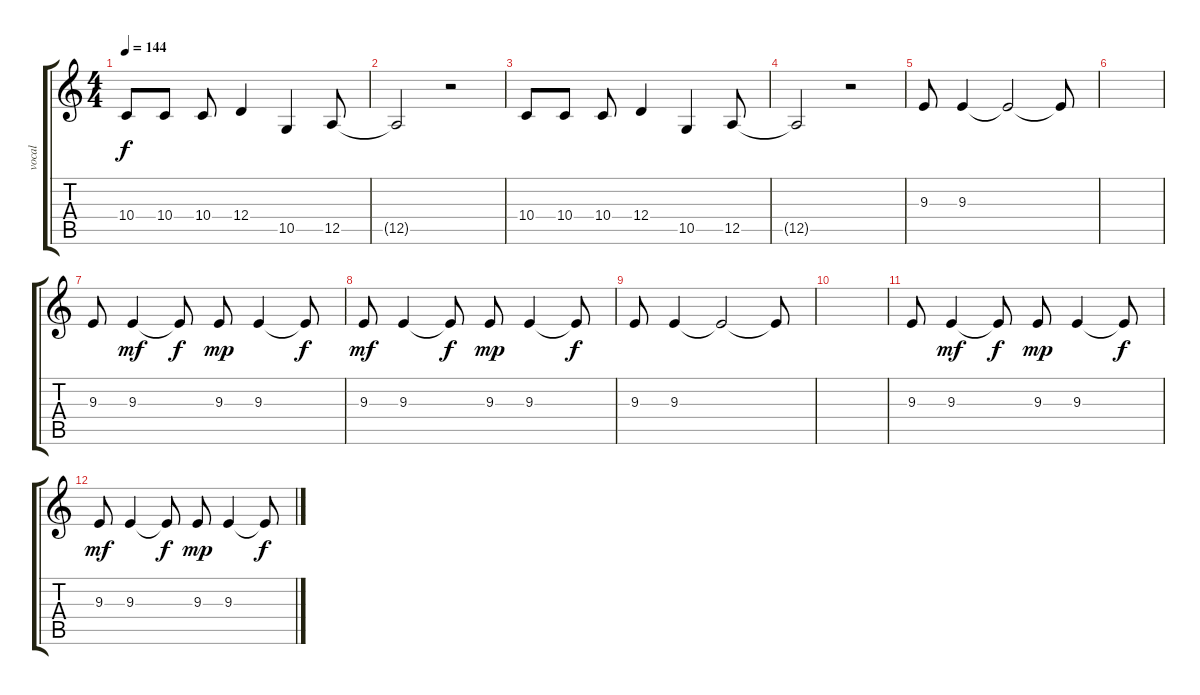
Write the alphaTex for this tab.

\track ("vocal" "vocal") {instrument lead2sawtooth}
\staff {score tabs}
\tuning (E4 B3 G3 D3 A2 E2) {hide}
\ts (4 4)
\tempo 144
\clef g2
\ks c
10.4.8{dy f} 10.4.8 10.4.8 12.4.4 10.5.4 12.5.8 |
12.5{t}.2 r.2 |
10.4.8 10.4.8 10.4.8 12.4.4 10.5.4 12.5.8 |
12.5{t}.2 r.2 |
9.3.8 9.3.4 9.3{t}.2 9.3{t}.8 |
|
9.3.8 9.3.4{dy mf} 9.3{t}.8{dy f} 9.3.8{dy mp} 9.3.4 9.3{t}.8{dy f} |
9.3.8{dy mf} 9.3.4 9.3{t}.8{dy f} 9.3.8{dy mp} 9.3.4 9.3{t}.8{dy f} |
9.3.8 9.3.4 9.3{t}.2 9.3{t}.8 |
|
9.3.8 9.3.4{dy mf} 9.3{t}.8{dy f} 9.3.8{dy mp} 9.3.4 9.3{t}.8{dy f} |
9.3.8{dy mf} 9.3.4 9.3{t}.8{dy f} 9.3.8{dy mp} 9.3.4 9.3{t}.8{dy f}
